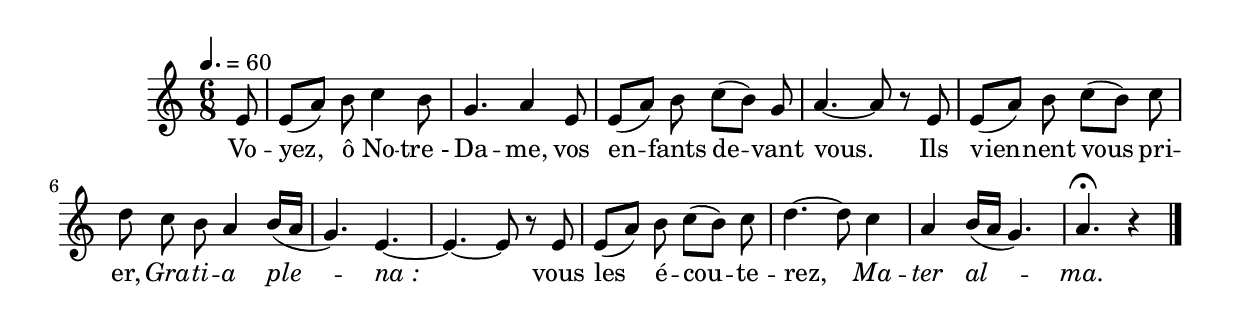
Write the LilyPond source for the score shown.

\version "2.16"
\language "français"

\header {
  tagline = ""
  composer = ""
}

MetriqueArmure = {
  \tempo 4.=60
  \time 6/8
  \key do \major
}

italique = { \override Score . LyricText #'font-shape = #'italic }

roman = { \override Score . LyricText #'font-shape = #'roman }

MusiqueI = \relative do' {
  \partial 8
  mi8 | mi8[( la]) si do4 si8 | sol4. la4
  mi8 | mi8[( la]) si do[( si]) sol | la4.~ la8 r
  mi8 | mi8[( la]) si do[( si]) do | re8
  do8 si la4 si16[( la] | sol4.) mi~ | mi4.~ mi8 r
  mi8 | mi8[( la]) si do[( si]) do | re4.~ re8
  do4 | la4 si16[( la] sol4.) | la4.\fermata r4 \bar "|."
}

%MusiqueII = \relative do'' {
%}

ParolesI = \lyricmode {
  Vo -- yez, ô No -- tre_- Da -- me,
  vos en -- fants de -- vant vous.
  Ils vien -- nent vous pri -- er,
  \italique
  Gra -- ti -- a ple -- na :
  \roman
  vous les é -- cou -- te -- rez,
  \italique
  Ma -- ter al -- ma.
}

\score{
  <<
    \new Staff <<
      \set Staff.midiInstrument = "flute"
      \set Staff.autoBeaming = ##f
      \override Score.PaperColumn #'keep-inside-line = ##t
      \MetriqueArmure
      \new Voice = "I" {%\voiceOne
        \MusiqueI
      }
      \new Lyrics \lyricsto I {
        \ParolesI
      }
%      \new Voice = "II" {\voiceTwo
%        \MusiqueII
%      }
    >>
  >>
  \layout{}
  \midi{}
}
